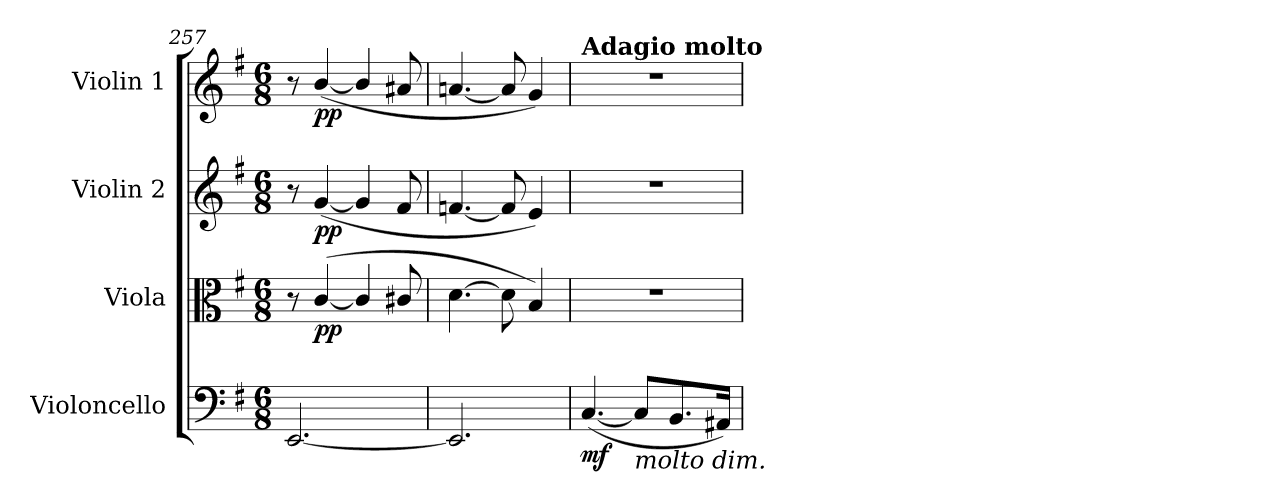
**kern	**dynam	**kern	**dynam	**kern	**dynam	**kern	**dynam
*part4	*part4	*part3	*part3	*part2	*part2	*part1	*part1
*staff4	*staff4	*staff3	*staff3	*staff2	*staff2	*staff1	*staff1
*I"Violoncello	*	*I"Viola	*	*I"Violin 2	*	*I"Violin 1	*
*I'Vc	*	*I'Vla	*	*I'Vln	*	*I'Vln	*
*clefF4	*	*clefC3	*	*clefG2	*	*clefG2	*
*k[f#]	*	*k[f#]	*	*k[f#]	*	*k[f#]	*
*M6/8	*	*M6/8	*	*M6/8	*	*M6/8	*
=257	=257	=257	=257	=257	=257	=257	=257
[2.EE/	.	8r	.	8r	.	8r	.
!	!	!	!LO:DY:b	!	!LO:DY:b	!	!LO:DY:b
.	.	([4c/	pp	(<[4g/	pp	(<[4b/	pp
.	.	4c/]	.	4g/]	.	4b/]	.
.	.	8c#X/	.	8f#/	.	8a#X/	.
=258	=258	=258	=258	=258	=258	=258	=258
2.EE/]	.	[4.d\	.	[4.fn/	.	[4.an/	.
.	.	8d\]	.	8f/]	.	8a/]	.
.	.	4B/)	.	4e/)	.	4g/)	.
!!LO:LB:g=z
=259	=259	=259	=259	=259	=259	=259	=259
!	!	!	!	!	!	!LO:TX:a:B:t=Adagio molto	!
!	!LO:DY:b	!	!	!	!	!	!
([4.C/	mf	2.r	.	2.r	.	2.r	.
!LO:TX:b:i:t=molto dim.	!	!	!	!	!	!	!
8C/L]	.	.	.	.	.	.	.
8.BB/	.	.	.	.	.	.	.
16AA#X/Jk)	.	.	.	.	.	.	.
=	=	=	=	=	=	=	=
*-	*-	*-	*-	*-	*-	*-	*-
